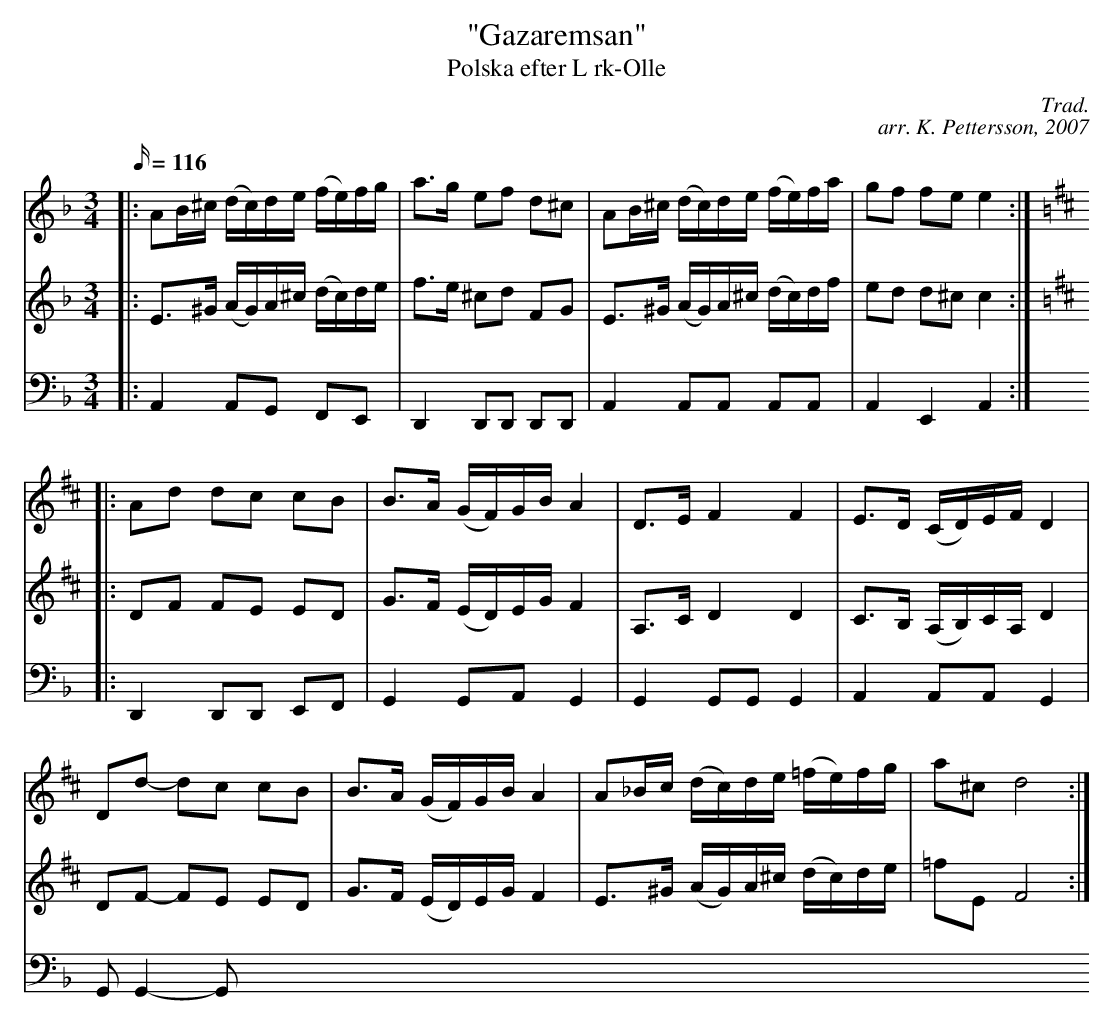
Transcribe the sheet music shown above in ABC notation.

X:1
T: "Gazaremsan"
T: Polska efter L rk-Olle
C: Trad.
C: arr. K. Pettersson, 2007
M: 3/4
L: 1/16
Q: 116
K: Dm
V: 1
|: A2B^c (dc)de (fe)fg | a3g e2f2 d2^c2 | A2B^c (dc)de (fe)fa | g2f2 f2e2 e4 :|
K: D
|: A2d2 d2c2 c2B2 | B3A (GF)GB A4 | D3E F4 F4 | E3D (CD)EF D4 |
D2d2- d2c2 c2B2 | B3A (GF)GB A4 | A2_Bc (dc)de (=fe)fg | a2^c2 d8 :|
V: 2
|: E3^G (AG)A^c (dc)de | f3e ^c2d2 F2G2 | E3^G (AG)A^c (dc)df | e2d2 d2^c2 c4 :|
K: D
|: D2F2 F2E2 E2D2 | G3F (ED)EG F4 | A,3C D4 D4 | C3B, (A,B,)CA, D4 |
D2F2- F2E2 E2D2 | G3F (ED)EG F4 | E3^G (AG)A^c (dc)de | =f2E2 F8 :|
V: 3
K: bass
|: A,,4 A,,2G,,2 F,,2E,,2 | D,,4 D,,2D,,2 D,,2D,,2 | A,,4 A,,2A,,2 A,,2A,,2 | A,,4 E,,4 A,,4 :|
|: D,,4 D,,2D,,2 E,,2F,,2 | G,,4 G,,2A,,2 G,,4 | G,,4 G,,2G,,2 G,,4 | A,,4 A,,2A,,2 G,,4 |
G,,2G,,4-G,,2
